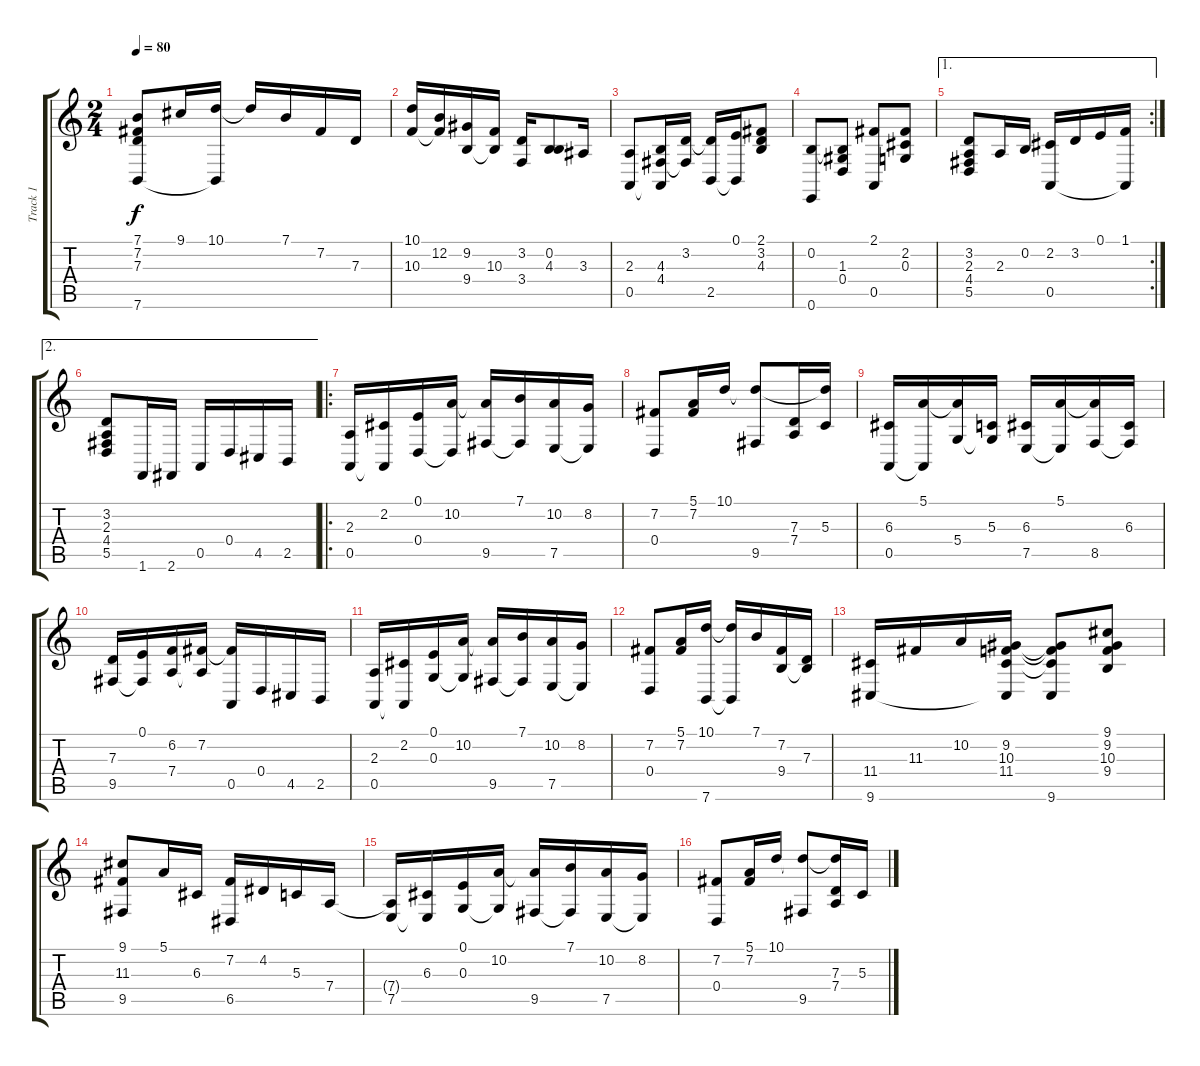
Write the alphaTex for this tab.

\track ("Track 1" "Track 1") {instrument honkytonkpiano}
\staff {score tabs}
\tuning (E4 B3 G3 D3 A2 E2) {hide}
\ts (2 4)
\tempo 80
\clef g2
\ks c
(7.1 7.2 7.3 7.6).8{dy f} 9.1.16 (10.1 7.6{t}).16 10.1{t}.16 7.1.16 7.2.16 7.3.16 |
(10.1 10.3).16 (12.2 10.3{t}).16 (9.2 9.4).16 (10.3 9.4{t}).16 (3.2 3.4).16 (0.2 4.3).8 3.3.16 |
(2.3 0.5).8 (4.3 4.4 0.5{t}).16 (3.2 4.4{t}).16 (3.2{t} 2.5).16 (0.1 2.5{t}).16 (2.1 3.2 4.3).8 |
(0.2 0.6).8 (0.2{t} 1.3 0.4).8 (2.1 0.5).8 (2.1{t} 2.2 0.3).8 |
\ae 1
\rc 2
(3.2 2.3 4.4 5.5).8 2.3.16 0.2.16 (2.2 0.5).16 3.2.16 0.1.16 (1.1 0.5{t}).16 |
\ae 2
(3.2 2.3 4.4 5.5).8 1.6.16 2.6.16 0.5.16 0.4.16 4.5.16 2.5.16 |
\ro
(2.3 0.5).16 (2.2 0.5{t}).16 (0.1 0.4).16 (10.2 0.4{t}).16 (10.2{t} 9.5).16 (7.1 9.5{t}).16 (10.2 7.5).16 (8.2 7.5{t}).16 |
(7.2 0.4).8 (5.1 7.2).16 10.1.16 (10.1{t} 9.5).8 (7.3 7.4).16 (10.1{t} 5.3).16 |
(6.3 0.5).16 (5.1 0.5{t}).16 (5.1{t} 5.4).16 (5.3 5.4{t}).16 (6.3 7.5).16 (5.1 7.5{t}).16 (5.1{t} 8.5).16 (6.3 8.5{t}).16 |
(7.3 9.5).16 (0.1 9.5{t}).16 (6.2 7.4).16 (7.2 7.4{t}).16 (7.2{t} 0.5).16 0.4.16 4.5.16 2.5.16 |
(2.3 0.5).16 (2.2 0.5{t}).16 (0.1 0.3).16 (10.2 0.3{t}).16 (10.2{t} 9.5).16 (7.1 9.5{t}).16 (10.2 7.5).16 (8.2 7.5{t}).16 |
(7.2 0.4).8 (5.1 7.2).16 (10.1 7.6).16 (10.1{t} 7.6{t}).16 7.1.16 (7.2 9.4).16 (7.3 9.4{t}).16 |
(11.4 9.6).16 11.3.16 10.2.16 (9.2 10.3 11.4 9.6{t}).16 (9.2{t} 10.3{t} 11.4{t} 9.6).8 (9.1 9.2 10.3 9.4).8 |
(9.1 11.3 9.5).8 5.1.16 6.3.16 (7.2 6.5).16 4.2.16 5.3.16 7.4.16 |
(7.4{t} 7.5).16 (6.3 7.5{t}).16 (0.1 0.3).16 (10.2 0.3{t}).16 (10.2{t} 9.5).16 (7.1 9.5{t}).16 (10.2 7.5).16 (8.2 7.5{t}).16 |
(7.2 0.4).8 (5.1 7.2).16 10.1.16 (10.1{t} 9.5).8 (10.1{t} 7.3 7.4).16 5.3.16
